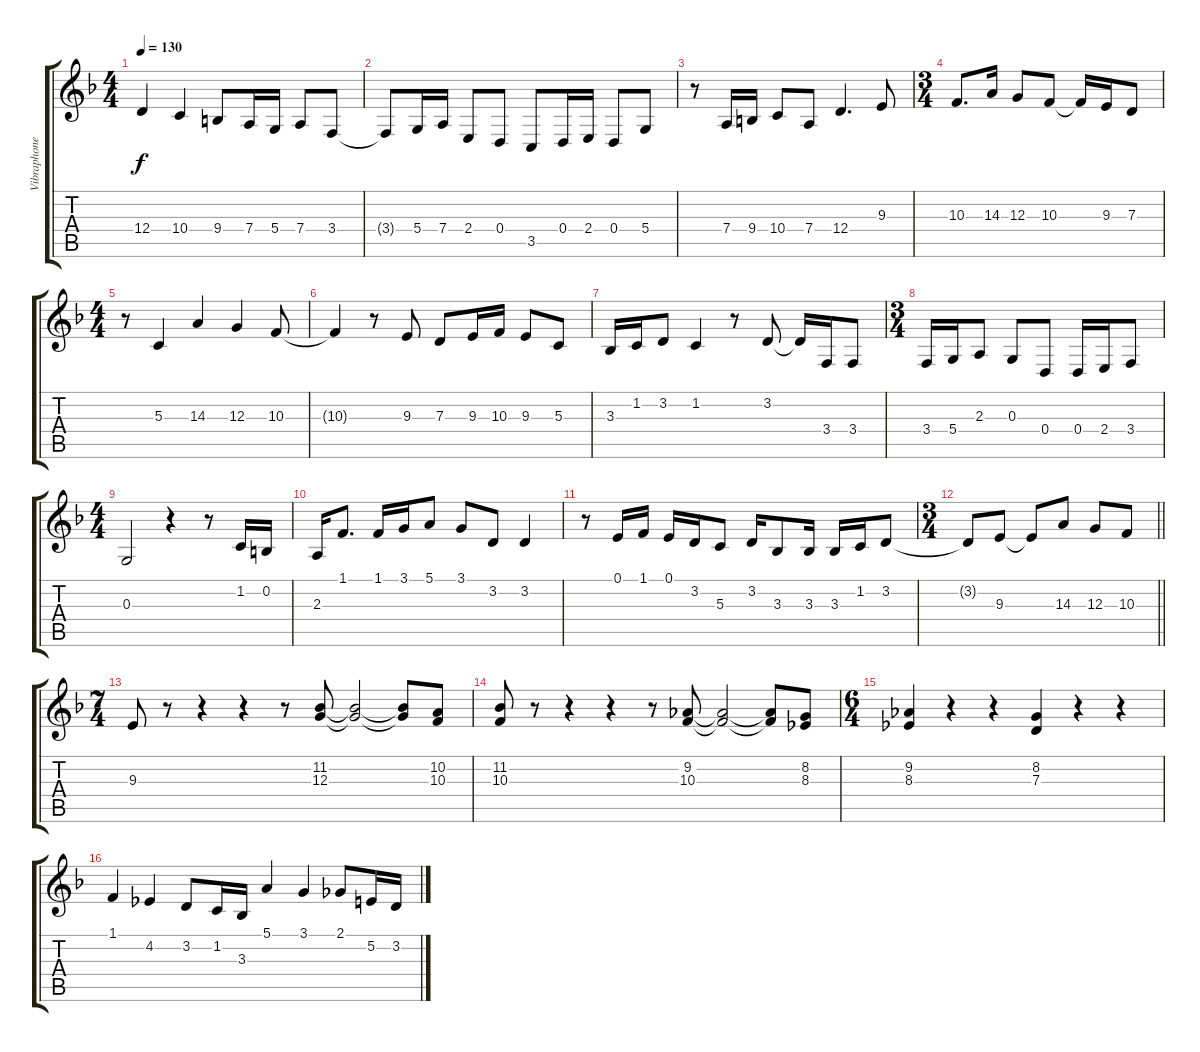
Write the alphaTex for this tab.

\track ("Vibraphone" "Vibraphone") {instrument vibraphone}
\staff {score tabs}
\tuning (E4 B3 G3 D3 A2 E2) {hide}
\ts (4 4)
\tempo 130
\clef g2
\ks dminor
12.4.4{dy f} 10.4.4 9.4.8 7.4.16 5.4.16 7.4.8 3.4.8 |
3.4{t}.8 5.4.16 7.4.16 2.4.8 0.4.8 3.5.8 0.4.16 2.4.16 0.4.8 5.4.8 |
r.8 7.4.16 9.4.16 10.4.8 7.4.8 12.4.4{d} 9.3.8 |
\ts (3 4)
10.3.8{d} 14.3.16 12.3.8 10.3.8 10.3{t}.16 9.3.16 7.3.8 |
\ts (4 4)
r.8 5.3.4 14.3.4 12.3.4 10.3.8 |
10.3{t}.4 r.8 9.3.8 7.3.8 9.3.16 10.3.16 9.3.8 5.3.8 |
3.3.16 1.2.16 3.2.8 1.2.4 r.8 3.2.8 3.2{t}.16 3.4.16 3.4.8 |
\ts (3 4)
3.4.16 5.4.16 2.3.8 0.3.8 0.4.8 0.4.16 2.4.16 3.4.8 |
\ts (4 4)
0.3.2 r.4 r.8 1.2.16 0.2.16 |
2.3.16 1.1.8{d} 1.1.16 3.1.16 5.1.8 3.1.8 3.2.8 3.2.4 |
r.8 0.1.16 1.1.16 0.1.16 3.2.16 5.3.8 3.2.16 3.3.8 3.3.16 3.3.16 1.2.16 3.2.8 |
\ts (3 4)
\barLineRight lightlight
3.2{t}.8 9.3.8 9.3{t}.8 14.3.8 12.3.8 10.3.8 |
\ts (7 4)
9.3.8 r.8 r.4 r.4 r.8 (11.2 12.3).8 (11.2{t} 12.3{t}).2 (11.2{t} 12.3{t}).8 (10.2 10.3).8 |
(11.2 10.3).8 r.8 r.4 r.4 r.8 (9.2 10.3).8 (9.2{t} 10.3{t}).2 (9.2{t} 10.3{t}).8 (8.2 8.3).8 |
\ts (6 4)
(9.2 8.3).4 r.4 r.4 (8.2 7.3).4 r.4 r.4 |
1.1.4 4.2.4 3.2.8 1.2.16 3.3.16 5.1.4 3.1.4 2.1.8 5.2.16 3.2.16
